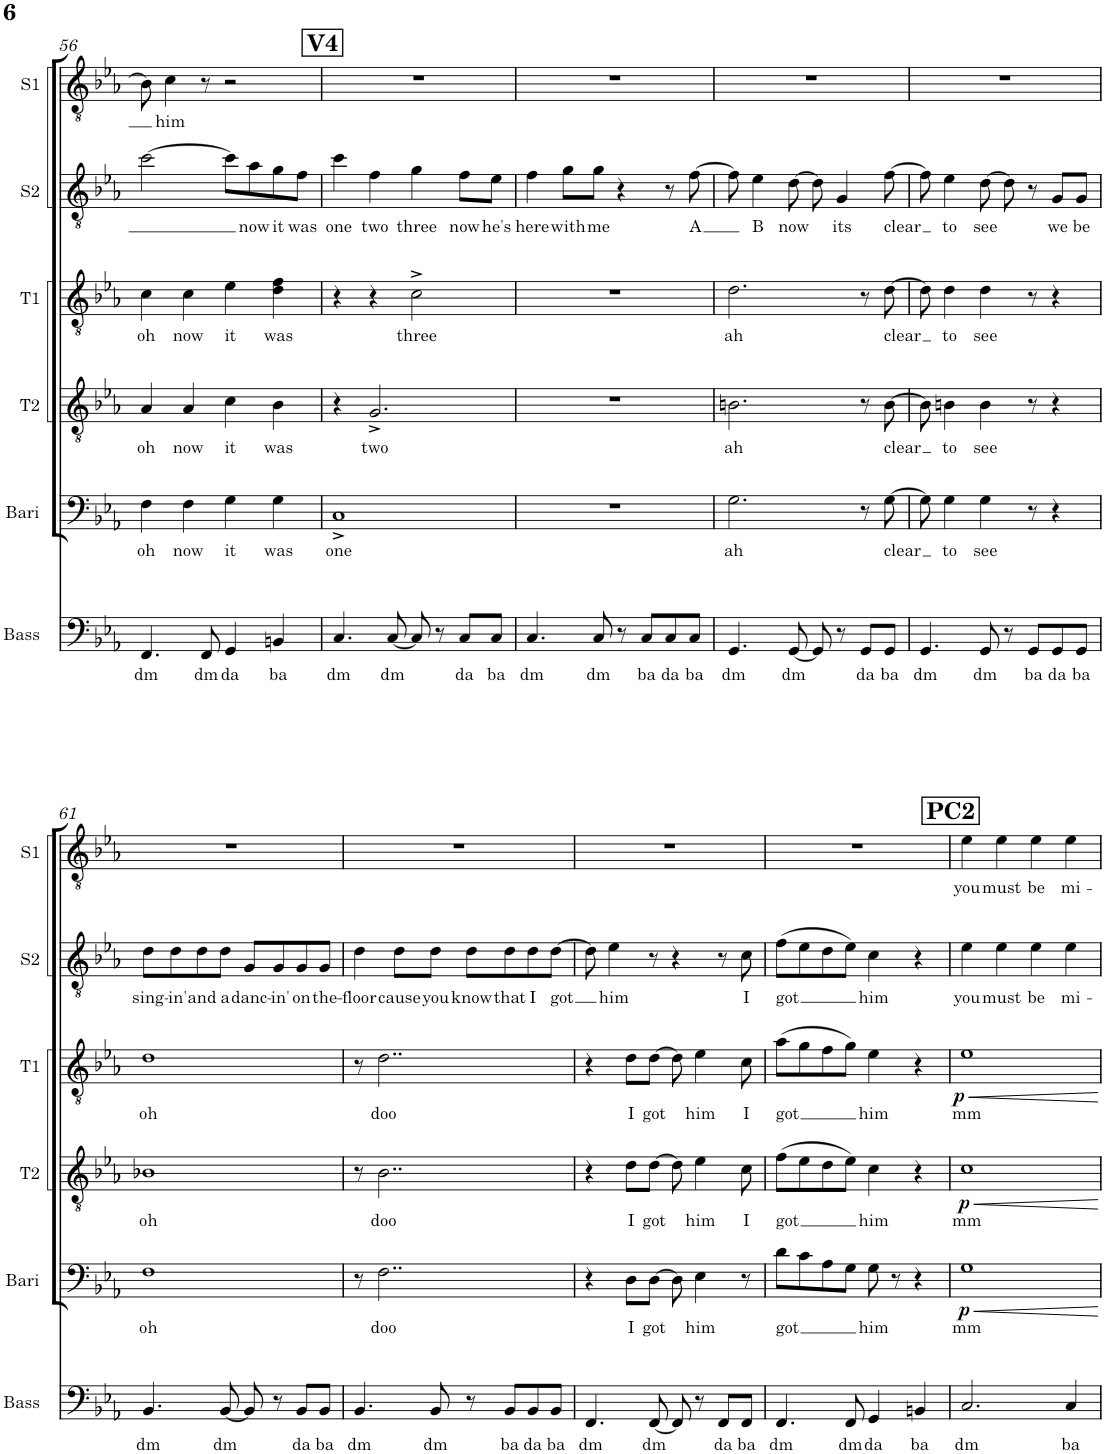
**kern	**text	**kern	**text	**dynam	**kern	**text	**dynam	**kern	**text	**dynam	**kern	**text	**kern	**text
*part6	*part6	*part5	*part5	*part5	*part4	*part4	*part4	*part3	*part3	*part3	*part2	*part2	*part1	*part1
*staff6	*staff6	*staff5	*staff5	*staff5	*staff4	*staff4	*staff4	*staff3	*staff3	*staff3	*staff2	*staff2	*staff1	*staff1
*I"Bass	*	*I"Baritone	*	*	*I"Tenor 2	*	*	*I"Tenor 1	*	*	*I"Solo 2	*	*I"Solo 1	*
*I'Bass	*	*I'Bari	*	*	*I'T2	*	*	*I'T1	*	*	*I'S2	*	*I'S1	*
!!LO:PB:g=z
*clefF4	*	*clefF4	*	*	*clefGv2	*	*	*clefGv2	*	*	*clefGv2	*	*clefGv2	*
*Trd7c12	*	*	*	*	*	*	*	*	*	*	*	*	*	*
*k[b-e-a-]	*	*k[b-e-a-]	*	*	*k[b-e-a-]	*	*	*k[b-e-a-]	*	*	*k[b-e-a-]	*	*k[b-e-a-]	*
*M4/4	*	*M4/4	*	*	*M4/4	*	*	*M4/4	*	*	*M4/4	*	*M4/4	*
=56	=56	=56	=56	=56	=56	=56	=56	=56	=56	=56	=56	=56	=56	=56
!	!LO:LY:b	!	!LO:LY:b	!	!	!LO:LY:b	!	!	!LO:LY:b	!	!	!	!	!
4.FF/	dm	4F\	oh	.	4A-/	oh	.	4c\	oh	.	[2cc\	.	8B-\]	.
!	!	!	!	!	!	!	!	!	!	!	!	!	!	!LO:LY:b
.	.	.	.	.	.	.	.	.	.	.	.	.	4c\	him
!	!	!	!LO:LY:b	!	!	!LO:LY:b	!	!	!LO:LY:b	!	!	!	!	!
.	.	4F\	now	.	4A-/	now	.	4c\	now	.	.	.	.	.
!	!LO:LY:b	!	!	!	!	!	!	!	!	!	!	!	!	!
8FF/	dm	.	.	.	.	.	.	.	.	.	.	.	8r	.
!	!LO:LY:b	!	!LO:LY:b	!	!	!LO:LY:b	!	!	!LO:LY:b	!	!	!	!	!
4GG/	da	4G\	it	.	4c\	it	.	4e-\	it	.	8cc\L]	.	2r	.
!	!	!	!	!	!	!	!	!	!	!	!	!LO:LY:b	!	!
.	.	.	.	.	.	.	.	.	.	.	8a-\	now	.	.
!	!LO:LY:b	!	!LO:LY:b	!	!	!LO:LY:b	!	!	!LO:LY:b	!	!	!LO:LY:b	!	!
4BBn/	ba	4G\	was	.	4B-\	was	.	4d\ 4f\	was	.	8g\	it	.	.
!	!	!	!	!	!	!	!	!	!	!	!	!LO:LY:b	!	!
.	.	.	.	.	.	.	.	.	.	.	8f\J	was	.	.
!!LO:REH:place=s1:a:B:cj:fs=14:t=V4
=57	=57	=57	=57	=57	=57	=57	=57	=57	=57	=57	=57	=57	=57	=57
!	!LO:LY:b	!	!LO:LY:b	!	!	!	!	!	!	!	!	!LO:LY:b	!	!
4.C/	dm	1C^	one	.	4r	.	.	4r	.	.	4cc\	one	1r	.
!	!	!	!	!	!	!LO:LY:b	!	!	!	!	!	!LO:LY:b	!	!
.	.	.	.	.	2.G^/	two	.	4r	.	.	4f\	two	.	.
!	!LO:LY:b	!	!	!	!	!	!	!	!	!	!	!	!	!
[8C/	dm	.	.	.	.	.	.	.	.	.	.	.	.	.
!	!	!	!	!	!	!	!	!	!LO:LY:b	!	!	!LO:LY:b	!	!
8C/]	.	.	.	.	.	.	.	2c^\	three	.	4g\	three	.	.
8r	.	.	.	.	.	.	.	.	.	.	.	.	.	.
!	!LO:LY:b	!	!	!	!	!	!	!	!	!	!	!LO:LY:b	!	!
8C/L	da	.	.	.	.	.	.	.	.	.	8f\L	now	.	.
!	!LO:LY:b	!	!	!	!	!	!	!	!	!	!	!LO:LY:b	!	!
8C/J	ba	.	.	.	.	.	.	.	.	.	8e-\J	he's	.	.
=58	=58	=58	=58	=58	=58	=58	=58	=58	=58	=58	=58	=58	=58	=58
!	!LO:LY:b	!	!	!	!	!	!	!	!	!	!	!LO:LY:b	!	!
4.C/	dm	1r	.	.	1r	.	.	1r	.	.	4f\	here	1r	.
!	!	!	!	!	!	!	!	!	!	!	!	!LO:LY:b	!	!
.	.	.	.	.	.	.	.	.	.	.	8g\L	with	.	.
!	!LO:LY:b	!	!	!	!	!	!	!	!	!	!	!LO:LY:b	!	!
8C/	dm	.	.	.	.	.	.	.	.	.	8g\J	me	.	.
8r	.	.	.	.	.	.	.	.	.	.	4r	.	.	.
!	!LO:LY:b	!	!	!	!	!	!	!	!	!	!	!	!	!
8C/L	ba	.	.	.	.	.	.	.	.	.	.	.	.	.
!	!LO:LY:b	!	!	!	!	!	!	!	!	!	!	!	!	!
8C/	da	.	.	.	.	.	.	.	.	.	8r	.	.	.
!	!LO:LY:b	!	!	!	!	!	!	!	!	!	!	!LO:LY:b	!	!
8C/J	ba	.	.	.	.	.	.	.	.	.	[8f\	A	.	.
=59	=59	=59	=59	=59	=59	=59	=59	=59	=59	=59	=59	=59	=59	=59
!	!LO:LY:b	!	!LO:LY:b	!	!	!LO:LY:b	!	!	!LO:LY:b	!	!	!	!	!
4.GG/	dm	2.G\	ah	.	2.Bn\	ah	.	2.d\	ah	.	8f\]	.	1r	.
!	!	!	!	!	!	!	!	!	!	!	!	!LO:LY:b	!	!
.	.	.	.	.	.	.	.	.	.	.	4e-\	B	.	.
!	!LO:LY:b	!	!	!	!	!	!	!	!	!	!	!LO:LY:b	!	!
[8GG/	dm	.	.	.	.	.	.	.	.	.	[8d\	now	.	.
8GG/]	.	.	.	.	.	.	.	.	.	.	8d\]	.	.	.
!	!	!	!	!	!	!	!	!	!	!	!	!LO:LY:b	!	!
8r	.	.	.	.	.	.	.	.	.	.	4G/	its	.	.
!	!LO:LY:b	!	!	!	!	!	!	!	!	!	!	!	!	!
8GG/L	da	8r	.	.	8r	.	.	8r	.	.	.	.	.	.
!	!LO:LY:b	!	!LO:LY:b	!	!	!LO:LY:b	!	!	!LO:LY:b	!	!	!LO:LY:b	!	!
8GG/J	ba	[8G\	clear	.	[8B\	clear	.	[8d\	clear	.	[8f\	clear	.	.
=60	=60	=60	=60	=60	=60	=60	=60	=60	=60	=60	=60	=60	=60	=60
!	!LO:LY:b	!	!	!	!	!	!	!	!	!	!	!	!	!
4.GG/	dm	8G\]	.	.	8B\]	.	.	8d\]	.	.	8f\]	.	1r	.
!	!	!	!LO:LY:b	!	!	!LO:LY:b	!	!	!LO:LY:b	!	!	!LO:LY:b	!	!
.	.	4G\	to	.	4Bn\	to	.	4d\	to	.	4e-\	to	.	.
!	!LO:LY:b	!	!LO:LY:b	!	!	!LO:LY:b	!	!	!LO:LY:b	!	!	!LO:LY:b	!	!
8GG/	dm	4G\	see	.	4B\	see	.	4d\	see	.	[8d\	see	.	.
8r	.	.	.	.	.	.	.	.	.	.	8d\]	.	.	.
!	!LO:LY:b	!	!	!	!	!	!	!	!	!	!	!	!	!
8GG/L	ba	8r	.	.	8r	.	.	8r	.	.	8r	.	.	.
!	!LO:LY:b	!	!	!	!	!	!	!	!	!	!	!LO:LY:b	!	!
8GG/	da	4r	.	.	4r	.	.	4r	.	.	8G/L	we	.	.
!	!LO:LY:b	!	!	!	!	!	!	!	!	!	!	!LO:LY:b	!	!
8GG/J	ba	.	.	.	.	.	.	.	.	.	8G/J	be	.	.
!!LO:LB:g=z
=61	=61	=61	=61	=61	=61	=61	=61	=61	=61	=61	=61	=61	=61	=61
!	!LO:LY:b	!	!LO:LY:b	!	!	!LO:LY:b	!	!	!LO:LY:b	!	!	!LO:LY:b	!	!
4.BB-/	dm	1F	oh	.	1B-X	oh	.	1d	oh	.	8d\L	sing-	1r	.
!	!	!	!	!	!	!	!	!	!	!	!	!LO:LY:b	!	!
.	.	.	.	.	.	.	.	.	.	.	8d\	-in'	.	.
!	!	!	!	!	!	!	!	!	!	!	!	!LO:LY:b	!	!
.	.	.	.	.	.	.	.	.	.	.	8d\	and	.	.
!	!LO:LY:b	!	!	!	!	!	!	!	!	!	!	!LO:LY:b	!	!
[8BB-/	dm	.	.	.	.	.	.	.	.	.	8d\J	a	.	.
!	!	!	!	!	!	!	!	!	!	!	!	!LO:LY:b	!	!
8BB-/]	.	.	.	.	.	.	.	.	.	.	8G/L	danc-	.	.
!	!	!	!	!	!	!	!	!	!	!	!	!LO:LY:b	!	!
8r	.	.	.	.	.	.	.	.	.	.	8G/	-in'	.	.
!	!LO:LY:b	!	!	!	!	!	!	!	!	!	!	!LO:LY:b	!	!
8BB-/L	da	.	.	.	.	.	.	.	.	.	8G/	on	.	.
!	!LO:LY:b	!	!	!	!	!	!	!	!	!	!	!LO:LY:b	!	!
8BB-/J	ba	.	.	.	.	.	.	.	.	.	8G/J	the-	.	.
=62	=62	=62	=62	=62	=62	=62	=62	=62	=62	=62	=62	=62	=62	=62
!	!LO:LY:b	!	!	!	!	!	!	!	!	!	!	!LO:LY:b	!	!
4.BB-/	dm	8r	.	.	8r	.	.	8r	.	.	4d\	-floor	1r	.
!	!	!	!LO:LY:b	!	!	!LO:LY:b	!	!	!LO:LY:b	!	!	!	!	!
.	.	2..F\	doo	.	2..B-\	doo	.	2..d\	doo	.	.	.	.	.
!	!	!	!	!	!	!	!	!	!	!	!	!LO:LY:b	!	!
.	.	.	.	.	.	.	.	.	.	.	8d\L	cause	.	.
!	!LO:LY:b	!	!	!	!	!	!	!	!	!	!	!LO:LY:b	!	!
8BB-/	dm	.	.	.	.	.	.	.	.	.	8d\J	you	.	.
!	!	!	!	!	!	!	!	!	!	!	!	!LO:LY:b	!	!
8r	.	.	.	.	.	.	.	.	.	.	8d\L	know	.	.
!	!LO:LY:b	!	!	!	!	!	!	!	!	!	!	!LO:LY:b	!	!
8BB-/L	ba	.	.	.	.	.	.	.	.	.	8d\	that	.	.
!	!LO:LY:b	!	!	!	!	!	!	!	!	!	!	!LO:LY:b	!	!
8BB-/	da	.	.	.	.	.	.	.	.	.	8d\	I	.	.
!	!LO:LY:b	!	!	!	!	!	!	!	!	!	!	!LO:LY:b	!	!
8BB-/J	ba	.	.	.	.	.	.	.	.	.	[8d\J	got	.	.
=63	=63	=63	=63	=63	=63	=63	=63	=63	=63	=63	=63	=63	=63	=63
!	!LO:LY:b	!	!	!	!	!	!	!	!	!	!	!	!	!
4.FF/	dm	4r	.	.	4r	.	.	4r	.	.	8d\]	.	1r	.
!	!	!	!	!	!	!	!	!	!	!	!	!LO:LY:b	!	!
.	.	.	.	.	.	.	.	.	.	.	4e-\	him	.	.
!	!	!	!LO:LY:b	!	!	!LO:LY:b	!	!	!LO:LY:b	!	!	!	!	!
.	.	8D\L	I	.	8d\L	I	.	8d\L	I	.	.	.	.	.
!	!LO:LY:b	!	!LO:LY:b	!	!	!LO:LY:b	!	!	!LO:LY:b	!	!	!	!	!
[8FF/	dm	[8D\J	got	.	[8d\J	got	.	[8d\J	got	.	8r	.	.	.
8FF/]	.	8D\]	.	.	8d\]	.	.	8d\]	.	.	4r	.	.	.
!	!	!	!LO:LY:b	!	!	!LO:LY:b	!	!	!LO:LY:b	!	!	!	!	!
8r	.	4E-\	him	.	4e-\	him	.	4e-\	him	.	.	.	.	.
!	!LO:LY:b	!	!	!	!	!	!	!	!	!	!	!	!	!
8FF/L	da	.	.	.	.	.	.	.	.	.	8r	.	.	.
!	!LO:LY:b	!	!	!	!	!LO:LY:b	!	!	!LO:LY:b	!	!	!LO:LY:b	!	!
8FF/J	ba	8r	.	.	8c\	I	.	8c\	I	.	8c\	I	.	.
=64	=64	=64	=64	=64	=64	=64	=64	=64	=64	=64	=64	=64	=64	=64
!	!LO:LY:b	!	!LO:LY:b	!	!	!LO:LY:b	!	!	!LO:LY:b	!	!	!LO:LY:b	!	!
4.FF/	dm	8d\L	got	.	(8f\L	got	.	(8a-\L	got	.	(8f\L	got	1r	.
.	.	8c\	.	.	8e-\	.	.	8g\	.	.	8e-\	.	.	.
.	.	8A-\	.	.	8d\	.	.	8f\	.	.	8d\	.	.	.
!	!LO:LY:b	!	!	!	!	!	!	!	!	!	!	!	!	!
8FF/	dm	8G\J	.	.	8e-\J)	.	.	8g\J)	.	.	8e-\J)	.	.	.
!	!LO:LY:b	!	!LO:LY:b	!	!	!LO:LY:b	!	!	!LO:LY:b	!	!	!LO:LY:b	!	!
4GG/	da	8G\	him	.	4c\	him	.	4e-\	him	.	4c\	him	.	.
.	.	8r	.	.	.	.	.	.	.	.	.	.	.	.
!	!LO:LY:b	!	!	!	!	!	!	!	!	!	!	!	!	!
4BBn/	ba	4r	.	.	4r	.	.	4r	.	.	4r	.	.	.
!!LO:REH:place=s1:a:B:cj:fs=14:t=PC2
=65	=65	=65	=65	=65	=65	=65	=65	=65	=65	=65	=65	=65	=65	=65
!	!LO:LY:b	!	!LO:LY:b	!LO:DY:b	!	!LO:LY:b	!LO:DY:b	!	!LO:LY:b	!LO:DY:b	!	!LO:LY:b	!	!LO:LY:b
2.C/	dm	1G	mm	p	1c	mm	p	1e-	mm	p	4e-\	you	4e-\	you
!	!	!	!	!	!	!	!	!	!	!	!	!LO:LY:b	!	!LO:LY:b
.	.	.	.	.	.	.	.	.	.	.	4e-\	must	4e-\	must
!	!	!	!	!	!	!	!	!	!	!	!	!LO:LY:b	!	!LO:LY:b
.	.	.	.	.	.	.	.	.	.	.	4e-\	be	4e-\	be
!	!LO:LY:b	!	!	!	!	!	!	!	!	!	!	!LO:LY:b	!	!LO:LY:b
4C/	ba	.	.	.	.	.	.	.	.	.	4e-\	mi-	4e-\	mi-
=	=	=	=	=	=	=	=	=	=	=	=	=	=	=
*-	*-	*-	*-	*-	*-	*-	*-	*-	*-	*-	*-	*-	*-	*-
